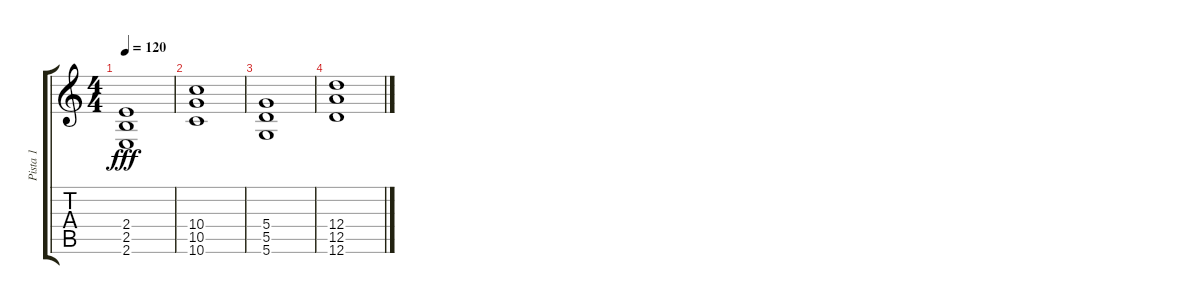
\track ("Pista 1" "Pista 1") {instrument overdrivenguitar}
\staff {score tabs}
\tuning (E4 B3 G3 D3 A2 D2) {hide}
\ts (4 4)
\tempo 120
\clef g2
\ks c
(2.4 2.5 2.6).1{dy fff} |
(10.4 10.5 10.6).1 |
(5.4 5.5 5.6).1 |
(12.4 12.5 12.6).1
